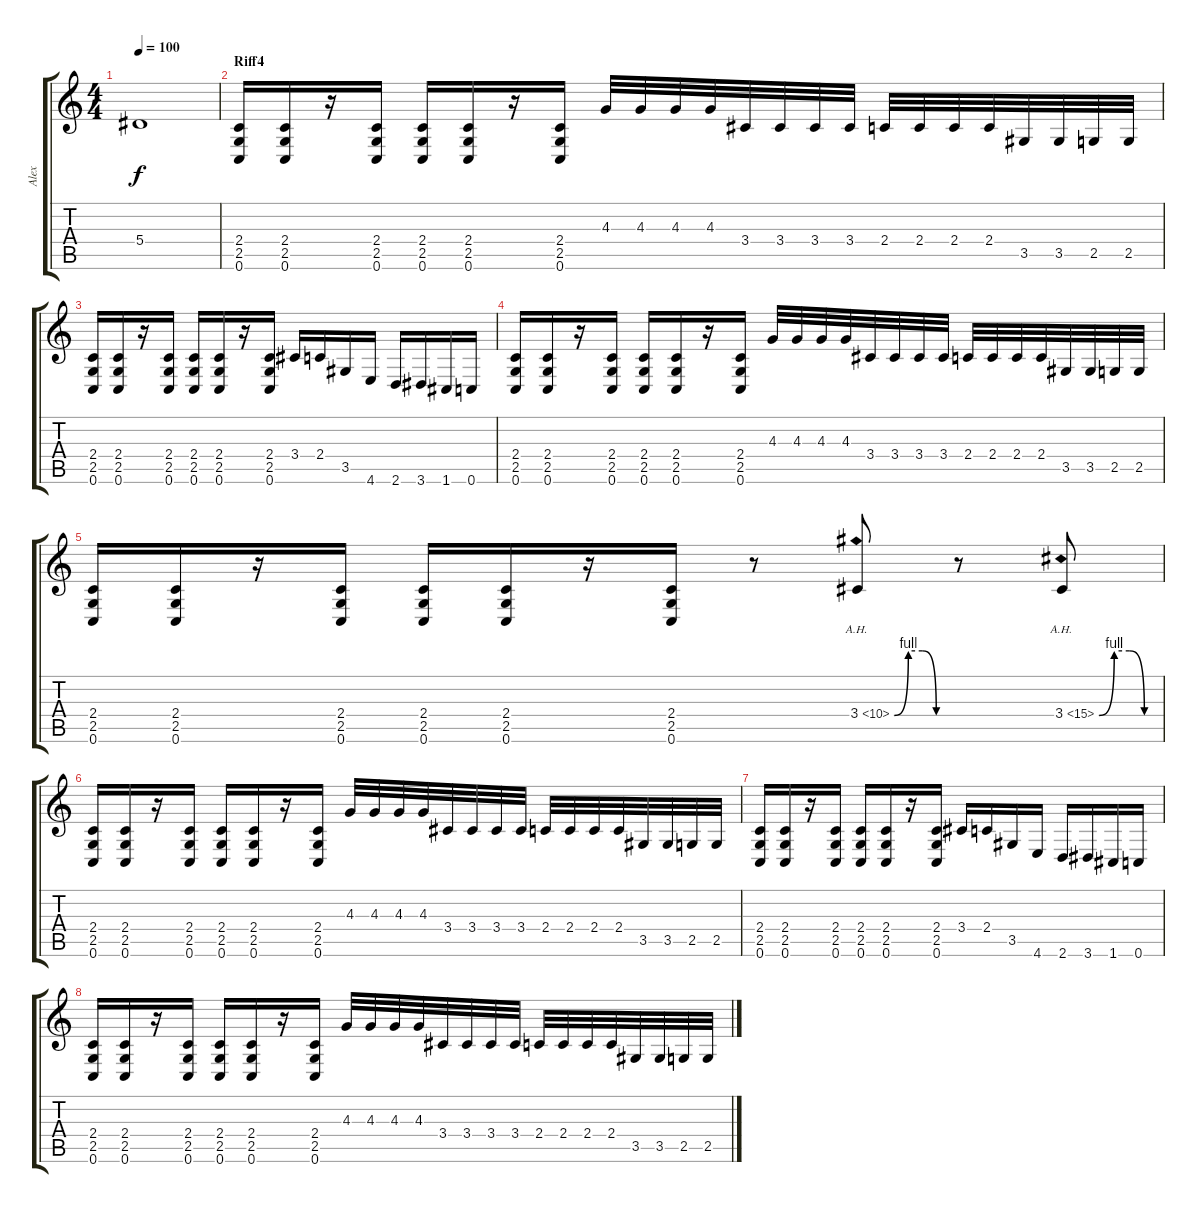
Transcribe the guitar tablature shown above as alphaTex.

\track ("Alex" "Alex") {instrument overdrivenguitar}
\staff {score tabs}
\tuning (C4 G3 Eb3 Bb2 F2 C2) {hide}
\ts (4 4)
\tempo 100
\clef g2
\ks c
5.4{t}.1{dy f} |
\section ("" "Riff4")
(2.4 2.5 0.6).16 (2.4 2.5 0.6).16 r.16 (2.4 2.5 0.6).16 (2.4 2.5 0.6).16 (2.4 2.5 0.6).16 r.16 (2.4 2.5 0.6).16 4.3.32 4.3.32 4.3.32 4.3.32 3.4.32 3.4.32 3.4.32 3.4.32 2.4.32 2.4.32 2.4.32 2.4.32 3.5.32 3.5.32 2.5.32 2.5.32 |
(2.4 2.5 0.6).16 (2.4 2.5 0.6).16 r.16 (2.4 2.5 0.6).16 (2.4 2.5 0.6).16 (2.4 2.5 0.6).16 r.16 (2.4 2.5 0.6).16 3.4.16 2.4.16 3.5.16 4.6.16 2.6.16 3.6.16 1.6.16 0.6.16 |
(2.4 2.5 0.6).16 (2.4 2.5 0.6).16 r.16 (2.4 2.5 0.6).16 (2.4 2.5 0.6).16 (2.4 2.5 0.6).16 r.16 (2.4 2.5 0.6).16 4.3.32 4.3.32 4.3.32 4.3.32 3.4.32 3.4.32 3.4.32 3.4.32 2.4.32 2.4.32 2.4.32 2.4.32 3.5.32 3.5.32 2.5.32 2.5.32 |
(2.4 2.5 0.6).16 (2.4 2.5 0.6).16 r.16 (2.4 2.5 0.6).16 (2.4 2.5 0.6).16 (2.4 2.5 0.6).16 r.16 (2.4 2.5 0.6).16 r.8 3.4{be (custom 0 0 15 4 30 4 45 0 60 0) ah 7}.8 r.8 3.4{be (custom 0 0 15 4 30 4 45 0 60 0) ah 12}.8 |
(2.4 2.5 0.6).16 (2.4 2.5 0.6).16 r.16 (2.4 2.5 0.6).16 (2.4 2.5 0.6).16 (2.4 2.5 0.6).16 r.16 (2.4 2.5 0.6).16 4.3.32 4.3.32 4.3.32 4.3.32 3.4.32 3.4.32 3.4.32 3.4.32 2.4.32 2.4.32 2.4.32 2.4.32 3.5.32 3.5.32 2.5.32 2.5.32 |
(2.4 2.5 0.6).16 (2.4 2.5 0.6).16 r.16 (2.4 2.5 0.6).16 (2.4 2.5 0.6).16 (2.4 2.5 0.6).16 r.16 (2.4 2.5 0.6).16 3.4.16 2.4.16 3.5.16 4.6.16 2.6.16 3.6.16 1.6.16 0.6.16 |
(2.4 2.5 0.6).16 (2.4 2.5 0.6).16 r.16 (2.4 2.5 0.6).16 (2.4 2.5 0.6).16 (2.4 2.5 0.6).16 r.16 (2.4 2.5 0.6).16 4.3.32 4.3.32 4.3.32 4.3.32 3.4.32 3.4.32 3.4.32 3.4.32 2.4.32 2.4.32 2.4.32 2.4.32 3.5.32 3.5.32 2.5.32 2.5.32
